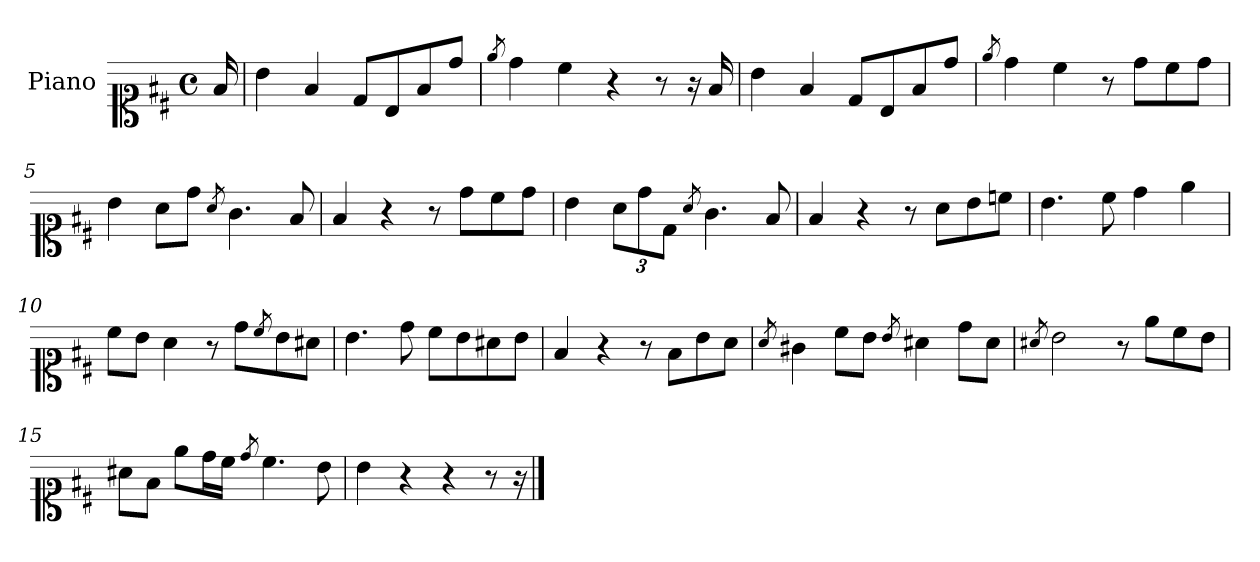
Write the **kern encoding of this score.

**kern
*part1
*staff1
*I"Piano
*I'Pno.
*clefC1
*k[f#c#]
*M4/4
*met(c)
=
16f#/
=1
4b\
4f#/
8d/L
8B/
8f#/
8dd/J
=2
8qee/
4dd\
4cc#\
4r
8r
16r
16f#/
=3
4b\
4f#/
8d/L
8B/
8f#/
8dd/J
=4
8qee/
4dd\
4cc#\
8r
8dd\L
8cc#\
8dd\J
=5
4b\
8a\L
8dd\J
8qa/
4.g\
8f#/
!!LO:LB:g=z
=6
4f#/
4r
8r
8dd\L
8cc#\
8dd\J
=7
4b\
*Xbrackettup
12a\L
12dd\
12d\J
8qa/
4.g\
8f#/
=8
4f#/
4r
8r
8a\L
8b\
8ccn\J
=9
4.b\
8cc#\
4dd\
4ee\
=10
8cc#\L
8b\J
4a\
8r
8dd\L
8qcc#/
8b\
8a#X\J
=11
4.b\
8dd\
8cc#\L
8b\
8a#X\
8b\J
!!LO:LB:g=z
=12
4f#/
4r
8r
8f#\L
8b\
8a\J
=13
8qa/
4g#X\
8cc#\L
8b\J
8qb/
4a#X\
8dd\L
8a#\J
=14
8qa#X/
2b\
8r
8ee\L
8cc#\
8b\J
=15
8a#X\L
8f#\J
8ee\L
16dd\L
16cc#\JJ
8qdd/
4.cc#\
8b\
=16
4b\
4r
4r
8r
16r
==
*-
